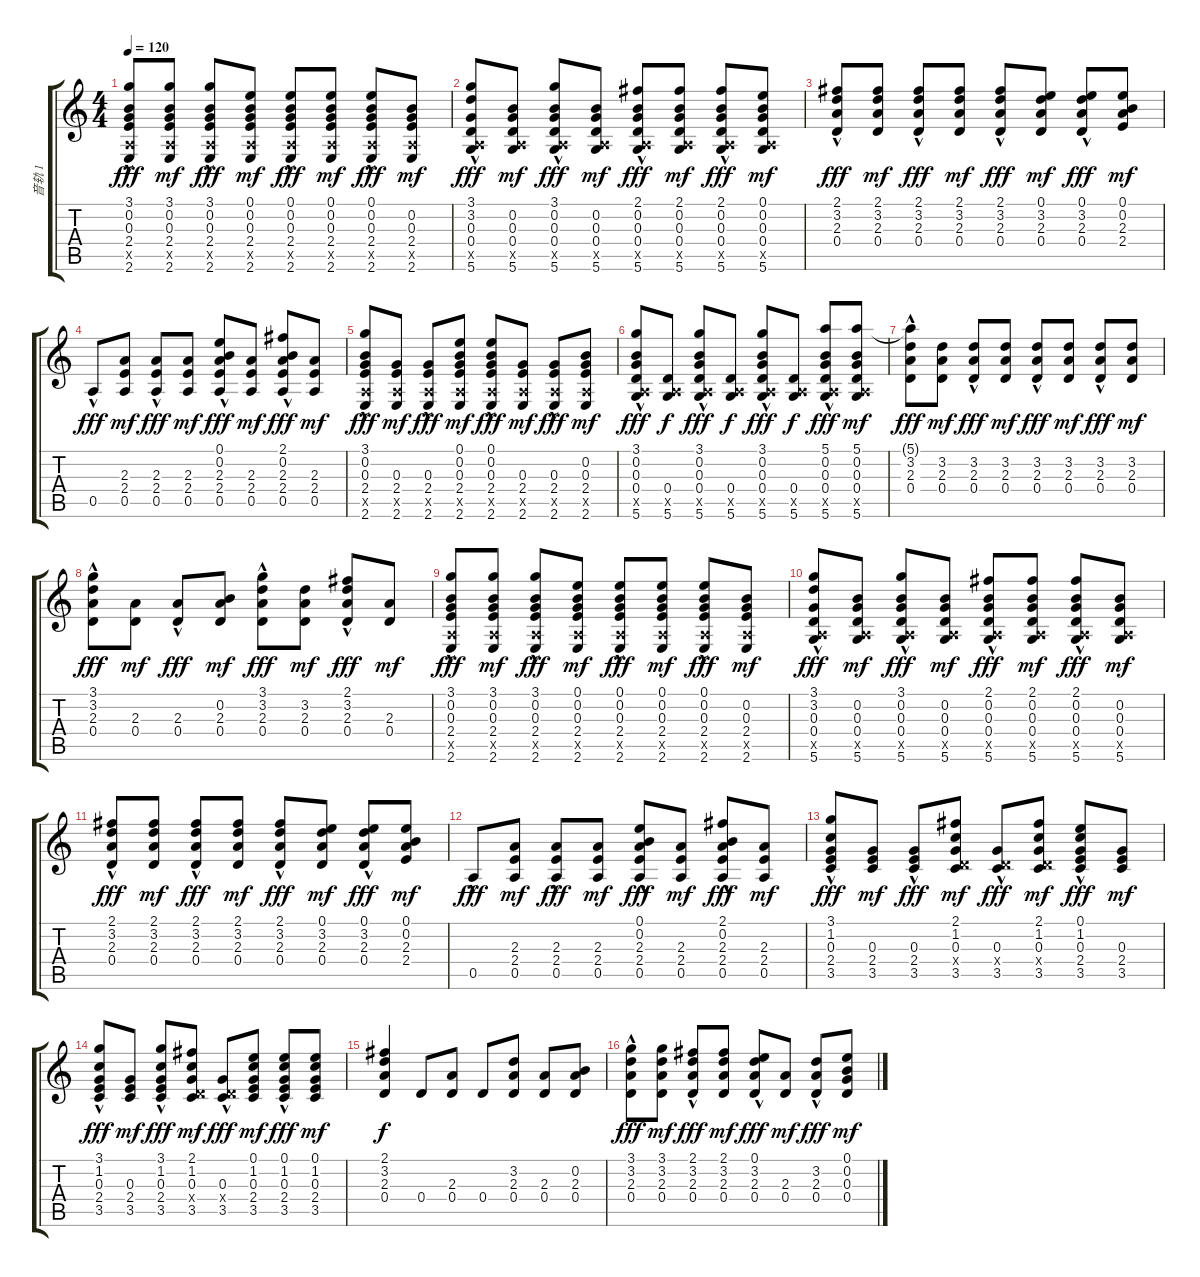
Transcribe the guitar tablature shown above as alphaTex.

\track ("音轨 1" "音轨 1") {instrument acousticguitarsteel}
\staff {score tabs}
\tuning (E4 B3 G3 D3 A2 D2) {hide}
\ts (4 4)
\tempo 120
\clef g2
\ks c
(3.1 0.2 0.3 2.4 0.5{x} 2.6{hac}).8{dy fff} (3.1 0.2 0.3 2.4 0.5{x} 2.6).8{dy mf} (3.1{hac} 0.2{hac} 0.3{hac} 2.4{hac} 0.5{hac x} 2.6{hac}).8{dy fff} (0.1 0.2 0.3 2.4 0.5{x} 2.6).8{dy mf} (0.1{hac} 0.2{hac} 0.3{hac} 2.4{hac} 0.5{hac x} 2.6{hac}).8{dy fff} (0.1 0.2 0.3 2.4 0.5{x} 2.6).8{dy mf} (0.1{hac} 0.2{hac} 0.3{hac} 2.4{hac} 0.5{hac x} 2.6{hac}).8{dy fff} (0.2 0.3 2.4 0.5{x} 2.6).8{dy mf} |
(3.1{hac} 3.2 0.3 0.4 0.5{x} 5.6).8{dy fff} (0.2 0.3 0.4 0.5{x} 5.6).8{dy mf} (3.1{hac} 0.2{hac} 0.3{hac} 0.4{hac} 0.5{hac x} 5.6{hac}).8{dy fff} (0.2 0.3 0.4 0.5{x} 5.6).8{dy mf} (2.1{hac} 0.2{hac} 0.3{hac} 0.4{hac} 0.5{hac x} 5.6{hac}).8{dy fff} (2.1 0.2 0.3 0.4 0.5{x} 5.6).8{dy mf} (2.1{hac} 0.2{hac} 0.3{hac} 0.4{hac} 0.5{hac x} 5.6{hac}).8{dy fff} (0.1 0.2 0.3 0.4 0.5{x} 5.6).8{dy mf} |
(2.1 3.2 2.3{hac} 0.4).8{dy fff} (2.1 3.2 2.3 0.4).8{dy mf} (2.1 3.2 2.3{hac} 0.4).8{dy fff} (2.1 3.2 2.3 0.4).8{dy mf} (2.1 3.2 2.3{hac} 0.4).8{dy fff} (0.1 3.2 2.3 0.4).8{dy mf} (0.1 3.2 2.3{hac} 0.4).8{dy fff} (0.1 0.2 2.3 2.4).8{dy mf} |
0.5{hac}.8{dy fff} (2.3 2.4 0.5).8{dy mf} (2.3 2.4 0.5{hac}).8{dy fff} (2.3 2.4 0.5).8{dy mf} (0.1 0.2 2.3 2.4 0.5{hac}).8{dy fff} (2.3 2.4 0.5).8{dy mf} (2.1 0.2 2.3 2.4 0.5{hac}).8{dy fff} (2.3 2.4 0.5).8{dy mf} |
(3.1 0.2 0.3 2.4{hac} 0.5{x} 2.6).8{dy fff} (0.3 2.4 0.5{x} 2.6).8{dy mf} (0.3 2.4{hac} 0.5{x} 2.6).8{dy fff} (0.1 0.2 0.3 2.4 0.5{x} 2.6).8{dy mf} (0.1 0.2 0.3 2.4{hac} 0.5{x} 2.6).8{dy fff} (0.3 2.4 0.5{x} 2.6).8{dy mf} (0.3 2.4{hac} 0.5{x} 2.6).8{dy fff} (0.2 0.3 2.4 0.5{x} 2.6).8{dy mf} |
(3.1 0.2 0.3 0.4 0.5{hac x} 5.6).8{dy fff} (0.4 0.5{x} 5.6).8{dy f} (3.1 0.2 0.3 0.4 0.5{hac x} 5.6).8{dy fff} (0.4 0.5{x} 5.6).8{dy f} (3.1 0.2 0.3 0.4 0.5{hac x} 5.6).8{dy fff} (0.4 0.5{x} 5.6).8{dy f} (5.1 0.2 0.3 0.4 0.5{hac x} 5.6).8{dy fff} (5.1 0.2 0.3 0.4 0.5{x} 5.6).8{dy mf} |
(5.1{t} 3.2 2.3 0.4{hac}).8{dy fff} (3.2 2.3 0.4).8{dy mf} (3.2 2.3 0.4{hac}).8{dy fff} (3.2 2.3 0.4).8{dy mf} (3.2 2.3 0.4{hac}).8{dy fff} (3.2 2.3 0.4).8{dy mf} (3.2 2.3 0.4{hac}).8{dy fff} (3.2 2.3 0.4).8{dy mf} |
(3.1 3.2 2.3 0.4{hac}).8{dy fff} (2.3 0.4).8{dy mf} (2.3 0.4{hac}).8{dy fff} (0.2 2.3 0.4).8{dy mf} (3.1 3.2 2.3 0.4{hac}).8{dy fff} (3.2 2.3 0.4).8{dy mf} (2.1 3.2 2.3 0.4{hac}).8{dy fff} (2.3 0.4).8{dy mf} |
(3.1 0.2{hac} 0.3 2.4 0.5{x} 2.6).8{dy fff} (3.1 0.2 0.3 2.4 0.5{x} 2.6).8{dy mf} (3.1 0.2{hac} 0.3 2.4 0.5{x} 2.6).8{dy fff} (0.1 0.2 0.3 2.4 0.5{x} 2.6).8{dy mf} (0.1 0.2{hac} 0.3 2.4 0.5{x} 2.6).8{dy fff} (0.1 0.2 0.3 2.4 0.5{x} 2.6).8{dy mf} (0.1 0.2{hac} 0.3 2.4 0.5{x} 2.6).8{dy fff} (0.2 0.3 2.4 0.5{x} 2.6).8{dy mf} |
(3.1 3.2 0.3 0.4 0.5{hac x} 5.6).8{dy fff} (0.2 0.3 0.4 0.5{x} 5.6).8{dy mf} (3.1 0.2 0.3 0.4 0.5{hac x} 5.6).8{dy fff} (0.2 0.3 0.4 0.5{x} 5.6).8{dy mf} (2.1 0.2 0.3 0.4 0.5{hac x} 5.6).8{dy fff} (2.1 0.2 0.3 0.4 0.5{x} 5.6).8{dy mf} (2.1 0.2 0.3 0.4 0.5{hac x} 5.6).8{dy fff} (0.2 0.3 0.4 0.5{x} 5.6).8{dy mf} |
(2.1 3.2 2.3{hac} 0.4).8{dy fff} (2.1 3.2 2.3 0.4).8{dy mf} (2.1 3.2 2.3{hac} 0.4).8{dy fff} (2.1 3.2 2.3 0.4).8{dy mf} (2.1 3.2 2.3{hac} 0.4).8{dy fff} (0.1 3.2 2.3 0.4).8{dy mf} (0.1 3.2 2.3{hac} 0.4).8{dy fff} (0.1 0.2 2.3 2.4).8{dy mf} |
0.5{hac}.8{dy fff} (2.3 2.4 0.5).8{dy mf} (2.3 2.4 0.5{hac}).8{dy fff} (2.3 2.4 0.5).8{dy mf} (0.1 0.2 2.3 2.4 0.5{hac}).8{dy fff} (2.3 2.4 0.5).8{dy mf} (2.1 0.2 2.3 2.4 0.5{hac}).8{dy fff} (2.3 2.4 0.5).8{dy mf} |
(3.1 1.2 0.3{hac} 2.4 3.5).8{dy fff} (0.3 2.4 3.5).8{dy mf} (0.3{hac} 2.4 3.5).8{dy fff} (2.1 1.2 0.3 0.4{x} 3.5).8{dy mf} (0.3{hac} 0.4{x} 3.5).8{dy fff} (2.1 1.2 0.3 0.4{x} 3.5).8{dy mf} (0.1 1.2 0.3{hac} 2.4 3.5).8{dy fff} (0.3 2.4 3.5).8{dy mf} |
(3.1 1.2 0.3 2.4 3.5{hac}).8{dy fff} (0.3 2.4 3.5).8{dy mf} (3.1 1.2 0.3 2.4 3.5{hac}).8{dy fff} (2.1 1.2 0.3 0.4{x} 3.5).8{dy mf} (0.3 0.4{x} 3.5{hac}).8{dy fff} (0.1 1.2 0.3 2.4 3.5).8{dy mf} (0.1 1.2 0.3 2.4 3.5{hac}).8{dy fff} (0.1 1.2 0.3 2.4 3.5).8{dy mf} |
(2.1 3.2 2.3 0.4).4{dy f} 0.4.8 (2.3 0.4).8 0.4.8 (3.2 2.3 0.4).8 (2.3 0.4).8 (0.2 2.3 0.4).8 |
(3.1 3.2 2.3{hac} 0.4).8{dy fff} (3.1 3.2 2.3 0.4).8{dy mf} (2.1 3.2 2.3{hac} 0.4).8{dy fff} (2.1 3.2 2.3 0.4).8{dy mf} (0.1 3.2 2.3{hac} 0.4).8{dy fff} (2.3 0.4).8{dy mf} (3.2 2.3{hac} 0.4).8{dy fff} (0.1 0.2 0.3 0.4).8{dy mf}
